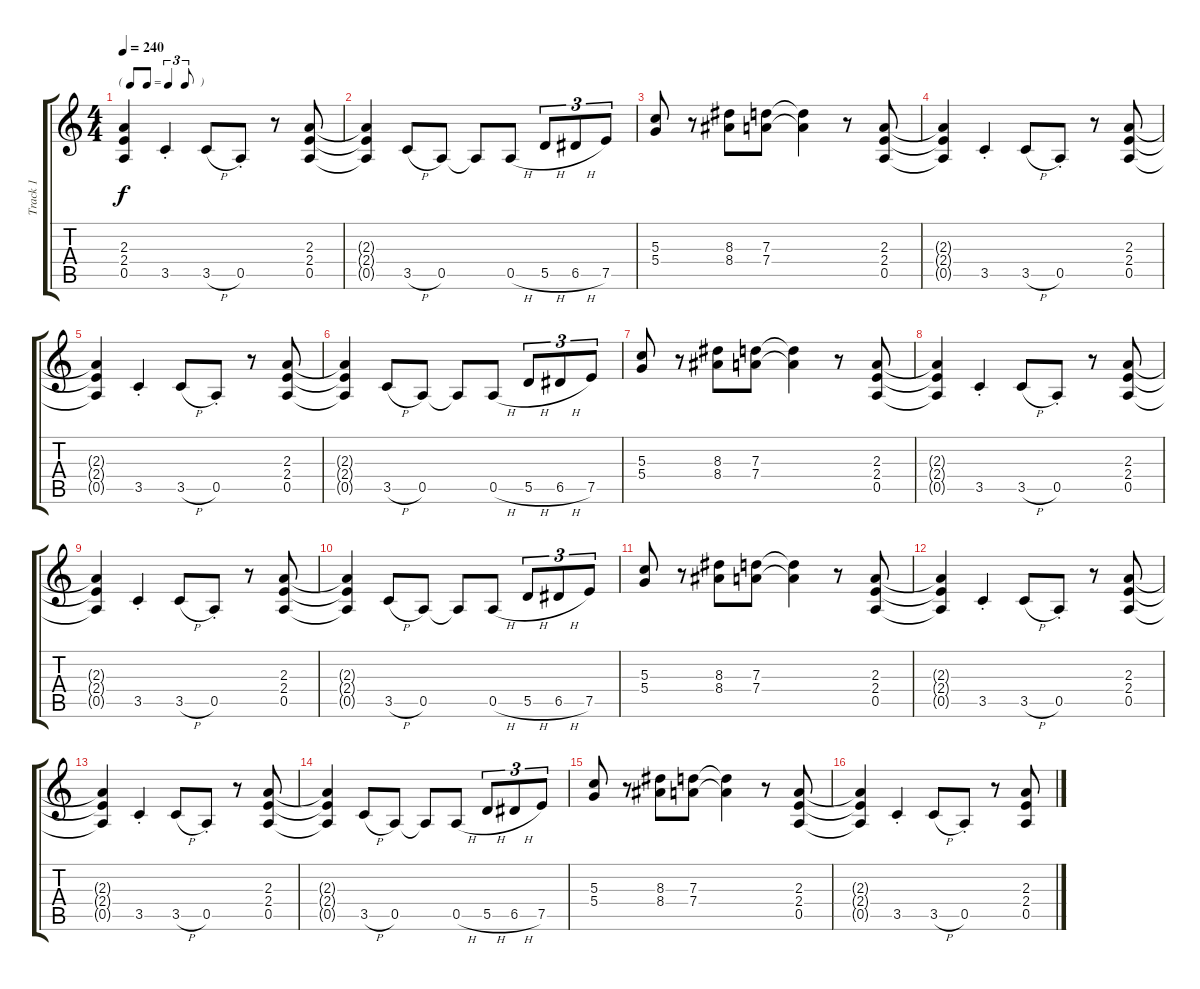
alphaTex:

\track ("Track 1" "Track 1") {instrument distortionguitar}
\staff {score tabs}
\tuning (E4 B3 G3 D3 A2 E2) {hide}
\ts (4 4)
\tf triplet8th
\tempo 240
\clef g2
\ks c
(2.3{t} 2.4{t} 0.5{t}).4{dy f} 3.5{st}.4 3.5{h}.8 0.5{st}.8 r.8 (2.3 2.4 0.5).8 |
(2.3{t} 2.4{t} 0.5{t}).4 3.5{h}.8 0.5.8 0.5{t}.8 0.5{h}.8 5.5{h}.8{tu (3 2)} 6.5{h}.8{tu (3 2)} 7.5.8{tu (3 2)} |
(5.3 5.4).8 r.8 (8.3 8.4).8 (7.3 7.4).8 (7.3{t} 7.4{t}).4 r.8 (2.3 2.4 0.5).8 |
(2.3{t} 2.4{t} 0.5{t}).4 3.5{st}.4 3.5{h}.8 0.5{st}.8 r.8 (2.3 2.4 0.5).8 |
(2.3{t} 2.4{t} 0.5{t}).4 3.5{st}.4 3.5{h}.8 0.5{st}.8 r.8 (2.3 2.4 0.5).8 |
(2.3{t} 2.4{t} 0.5{t}).4 3.5{h}.8 0.5.8 0.5{t}.8 0.5{h}.8 5.5{h}.8{tu (3 2)} 6.5{h}.8{tu (3 2)} 7.5.8{tu (3 2)} |
(5.3 5.4).8 r.8 (8.3 8.4).8 (7.3 7.4).8 (7.3{t} 7.4{t}).4 r.8 (2.3 2.4 0.5).8 |
(2.3{t} 2.4{t} 0.5{t}).4 3.5{st}.4 3.5{h}.8 0.5{st}.8 r.8 (2.3 2.4 0.5).8 |
(2.3{t} 2.4{t} 0.5{t}).4 3.5{st}.4 3.5{h}.8 0.5{st}.8 r.8 (2.3 2.4 0.5).8 |
(2.3{t} 2.4{t} 0.5{t}).4 3.5{h}.8 0.5.8 0.5{t}.8 0.5{h}.8 5.5{h}.8{tu (3 2)} 6.5{h}.8{tu (3 2)} 7.5.8{tu (3 2)} |
(5.3 5.4).8 r.8 (8.3 8.4).8 (7.3 7.4).8 (7.3{t} 7.4{t}).4 r.8 (2.3 2.4 0.5).8 |
(2.3{t} 2.4{t} 0.5{t}).4 3.5{st}.4 3.5{h}.8 0.5{st}.8 r.8 (2.3 2.4 0.5).8 |
(2.3{t} 2.4{t} 0.5{t}).4 3.5{st}.4 3.5{h}.8 0.5{st}.8 r.8 (2.3 2.4 0.5).8 |
(2.3{t} 2.4{t} 0.5{t}).4 3.5{h}.8 0.5.8 0.5{t}.8 0.5{h}.8 5.5{h}.8{tu (3 2)} 6.5{h}.8{tu (3 2)} 7.5.8{tu (3 2)} |
(5.3 5.4).8 r.8 (8.3 8.4).8 (7.3 7.4).8 (7.3{t} 7.4{t}).4 r.8 (2.3 2.4 0.5).8 |
(2.3{t} 2.4{t} 0.5{t}).4 3.5{st}.4 3.5{h}.8 0.5{st}.8 r.8 (2.3 2.4 0.5).8
